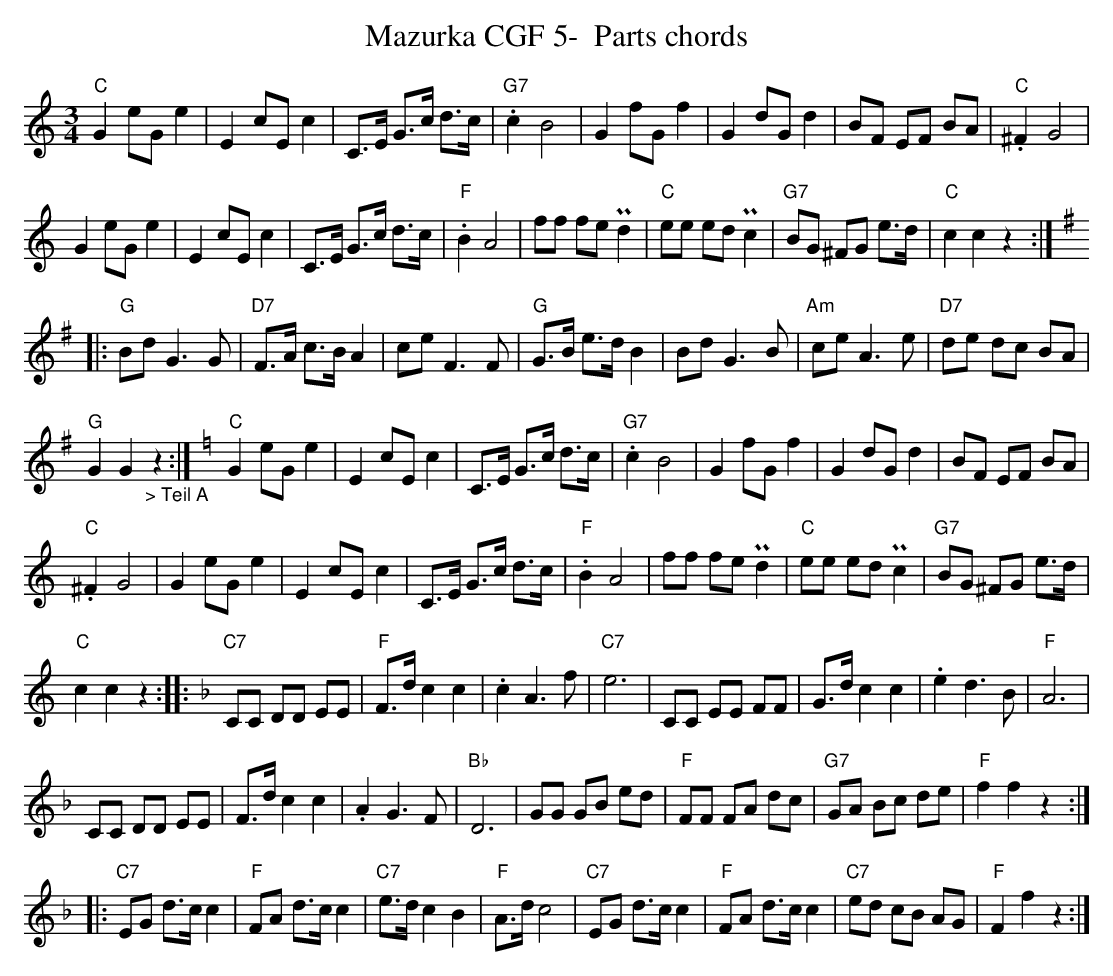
X:1
T:Mazurka CGF 5-  Parts chords
M:3/4
L:1/8
K:Cmaj%%MIDI gchordon
"C"G2 eG e2 | E2 cE c2 | C>E G>c d>c | "G7".c2B4 | G2 fG f2 | G2 dG d2 | BF EF BA | "C".^F2 G4 |
G2 eG e2 | E2 cE c2 | \
C>E G>c d>c | "F".B2 A4 | ff fe Pd2 | "C"ee ed Pc2 | "G7"BG ^FG e>d | "C"c2c2z2 ::
[K:Gmaj] "G"Bd G3G | "D7"F>A c>B A2 | ce F3F | "G"G>B e>d B2 | \
Bd G3B | "Am"ce A3e | "D7"de dc BA |
"G"G2G2"_> Teil A"z2 :| [K:Cmaj] "C"G2 eG e2 | E2 cE c2 | C>E G>c d>c | "G7".c2B4 | G2 fG f2 | G2 dG d2 | BF EF BA |
"C".^F2 G4 | G2 eG e2 | E2 cE c2 | \
C>E G>c d>c | "F".B2 A4 | ff fe Pd2 | "C"ee ed Pc2 | "G7"BG ^FG e>d |
"C"c2c2z2 :: [K:Fmaj] "C7"CC DD EE | "F"F>d c2c2 | .c2 A3f | "C7"e6 | CC EE FF | \
G>d c2c2 | .e2d3B | "F"A6 |
CC DD EE | F>d c2c2 | .A2 G3F | "Bb"D6 | GG GB ed | "F"FF FA dc | "G7"GA Bc de | \
"F"f2f2 z2 ::
"C7"EG d>c c2 | "F"FA d>c c2 | "C7"e>d c2B2 | "F"A>d c4 | "C7"EG d>c c2 | "F"FA d>c c2 | "C7"ed cB AG | "F"F2f2z2 :|
